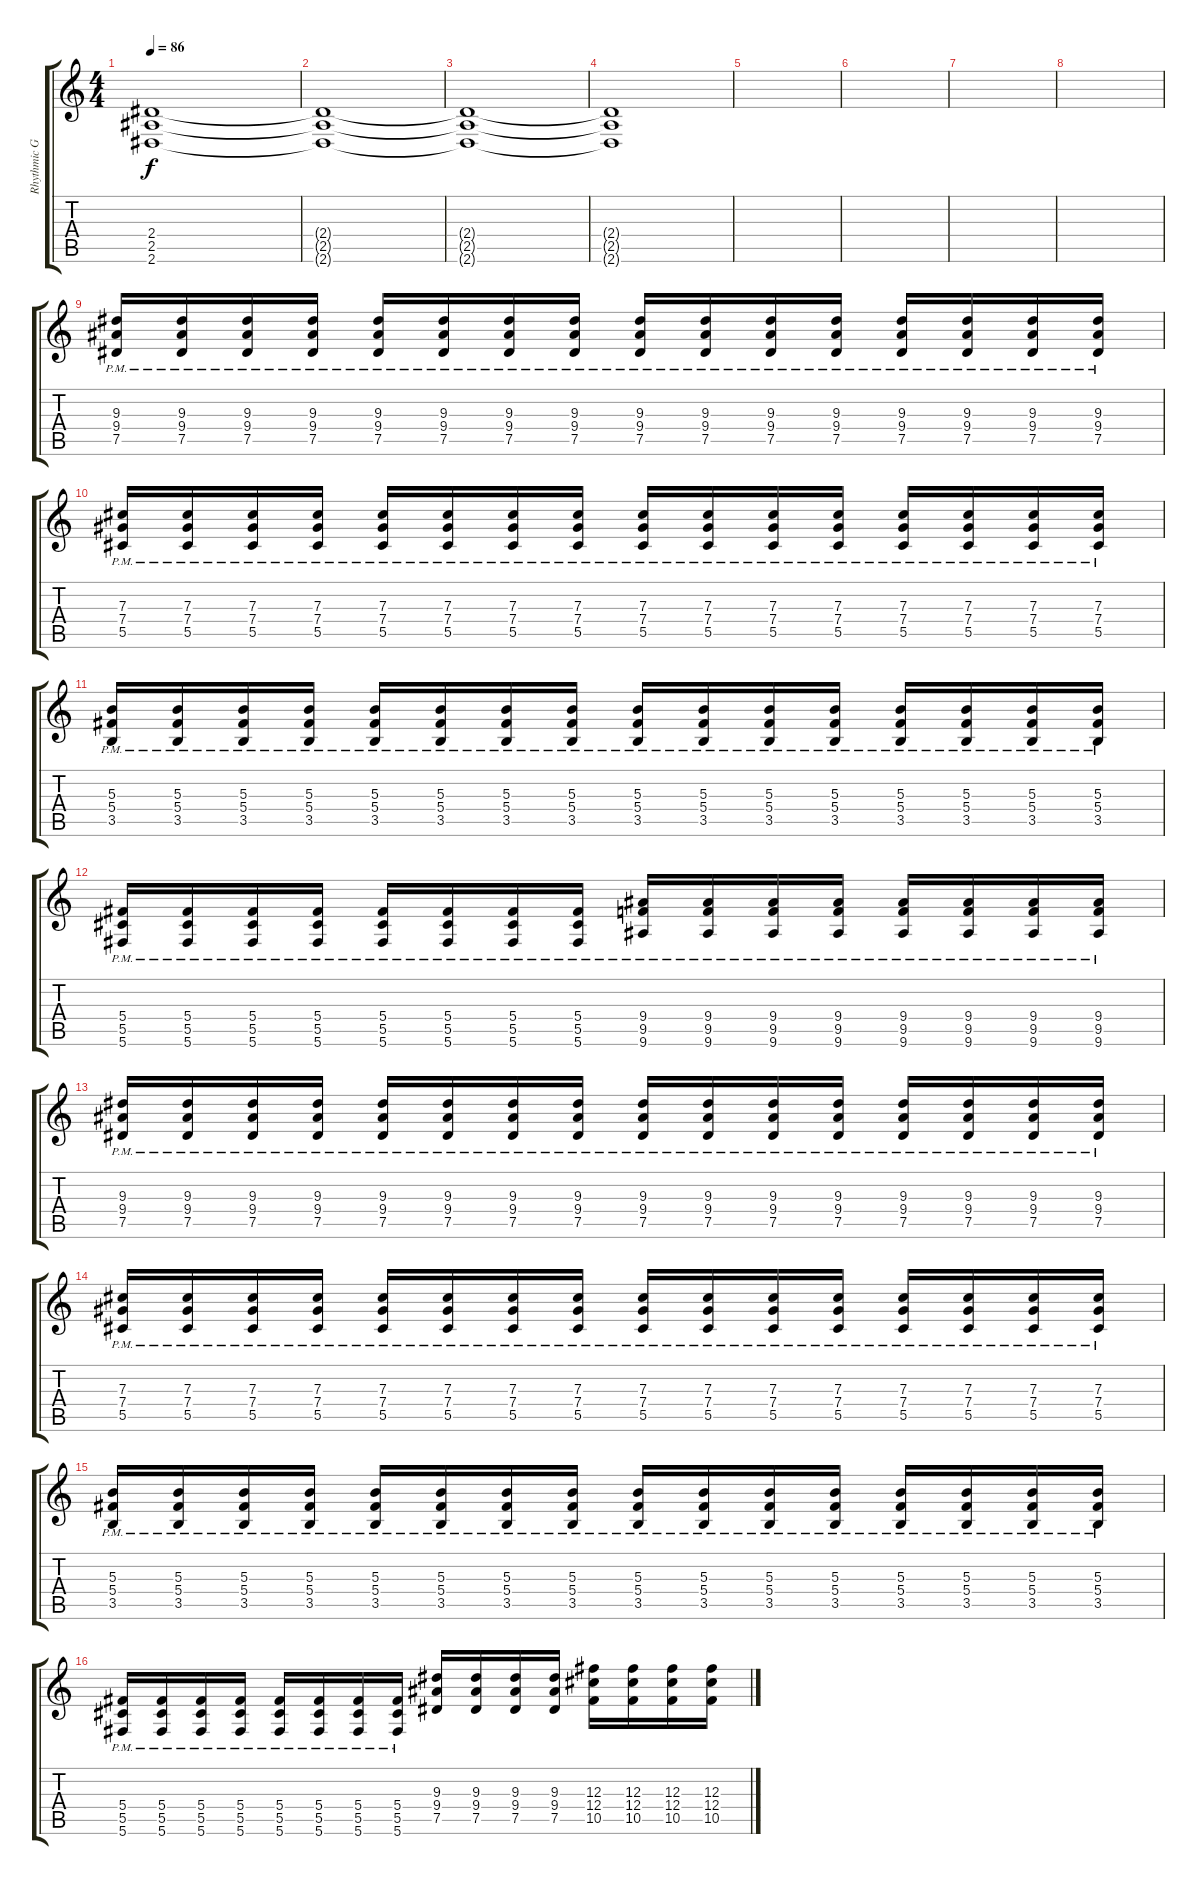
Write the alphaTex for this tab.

\track ("Rhythmic Guitar" "Rhythmic G") {instrument distortionguitar}
\staff {score tabs}
\tuning (Eb4 Bb3 Gb3 Db3 Ab2 Db2) {hide}
\ts (4 4)
\tempo 86
\clef g2
\ks c
(2.4 2.5 2.6).1{dy f} |
(2.4{t} 2.5{t} 2.6{t}).1 |
(2.4{t} 2.5{t} 2.6{t}).1 |
(2.4{t} 2.5{t} 2.6{t}).1 |
|
|
|
|
(9.3{pm} 9.4{pm} 7.5{pm}).16 (9.3{pm} 9.4{pm} 7.5{pm}).16 (9.3{pm} 9.4{pm} 7.5{pm}).16 (9.3{pm} 9.4{pm} 7.5{pm}).16 (9.3{pm} 9.4{pm} 7.5{pm}).16 (9.3{pm} 9.4{pm} 7.5{pm}).16 (9.3{pm} 9.4{pm} 7.5{pm}).16 (9.3{pm} 9.4{pm} 7.5{pm}).16 (9.3{pm} 9.4{pm} 7.5{pm}).16 (9.3{pm} 9.4{pm} 7.5{pm}).16 (9.3{pm} 9.4{pm} 7.5{pm}).16 (9.3{pm} 9.4{pm} 7.5{pm}).16 (9.3{pm} 9.4{pm} 7.5{pm}).16 (9.3{pm} 9.4{pm} 7.5{pm}).16 (9.3{pm} 9.4{pm} 7.5{pm}).16 (9.3{pm} 9.4{pm} 7.5{pm}).16 |
(7.3{pm} 7.4{pm} 5.5{pm}).16 (7.3{pm} 7.4{pm} 5.5{pm}).16 (7.3{pm} 7.4{pm} 5.5{pm}).16 (7.3{pm} 7.4{pm} 5.5{pm}).16 (7.3{pm} 7.4{pm} 5.5{pm}).16 (7.3{pm} 7.4{pm} 5.5{pm}).16 (7.3{pm} 7.4{pm} 5.5{pm}).16 (7.3{pm} 7.4{pm} 5.5{pm}).16 (7.3{pm} 7.4{pm} 5.5{pm}).16 (7.3{pm} 7.4{pm} 5.5{pm}).16 (7.3{pm} 7.4{pm} 5.5{pm}).16 (7.3{pm} 7.4{pm} 5.5{pm}).16 (7.3{pm} 7.4{pm} 5.5{pm}).16 (7.3{pm} 7.4{pm} 5.5{pm}).16 (7.3{pm} 7.4{pm} 5.5{pm}).16 (7.3{pm} 7.4{pm} 5.5{pm}).16 |
(5.3{pm} 5.4{pm} 3.5{pm}).16 (5.3{pm} 5.4{pm} 3.5{pm}).16 (5.3{pm} 5.4{pm} 3.5{pm}).16 (5.3{pm} 5.4{pm} 3.5{pm}).16 (5.3{pm} 5.4{pm} 3.5{pm}).16 (5.3{pm} 5.4{pm} 3.5{pm}).16 (5.3{pm} 5.4{pm} 3.5{pm}).16 (5.3{pm} 5.4{pm} 3.5{pm}).16 (5.3{pm} 5.4{pm} 3.5{pm}).16 (5.3{pm} 5.4{pm} 3.5{pm}).16 (5.3{pm} 5.4{pm} 3.5{pm}).16 (5.3{pm} 5.4{pm} 3.5{pm}).16 (5.3{pm} 5.4{pm} 3.5{pm}).16 (5.3{pm} 5.4{pm} 3.5{pm}).16 (5.3{pm} 5.4{pm} 3.5{pm}).16 (5.3{pm} 5.4{pm} 3.5{pm}).16 |
(5.4{pm} 5.5{pm} 5.6{pm}).16 (5.4{pm} 5.5{pm} 5.6{pm}).16 (5.4{pm} 5.5{pm} 5.6{pm}).16 (5.4{pm} 5.5{pm} 5.6{pm}).16 (5.4{pm} 5.5{pm} 5.6{pm}).16 (5.4{pm} 5.5{pm} 5.6{pm}).16 (5.4{pm} 5.5{pm} 5.6{pm}).16 (5.4{pm} 5.5{pm} 5.6{pm}).16 (9.4{pm} 9.5{pm} 9.6{pm}).16 (9.4{pm} 9.5{pm} 9.6{pm}).16 (9.4{pm} 9.5{pm} 9.6{pm}).16 (9.4{pm} 9.5{pm} 9.6{pm}).16 (9.4{pm} 9.5{pm} 9.6{pm}).16 (9.4{pm} 9.5{pm} 9.6{pm}).16 (9.4{pm} 9.5{pm} 9.6{pm}).16 (9.4{pm} 9.5{pm} 9.6{pm}).16 |
(9.3{pm} 9.4{pm} 7.5{pm}).16 (9.3{pm} 9.4{pm} 7.5{pm}).16 (9.3{pm} 9.4{pm} 7.5{pm}).16 (9.3{pm} 9.4{pm} 7.5{pm}).16 (9.3{pm} 9.4{pm} 7.5{pm}).16 (9.3{pm} 9.4{pm} 7.5{pm}).16 (9.3{pm} 9.4{pm} 7.5{pm}).16 (9.3{pm} 9.4{pm} 7.5{pm}).16 (9.3{pm} 9.4{pm} 7.5{pm}).16 (9.3{pm} 9.4{pm} 7.5{pm}).16 (9.3{pm} 9.4{pm} 7.5{pm}).16 (9.3{pm} 9.4{pm} 7.5{pm}).16 (9.3{pm} 9.4{pm} 7.5{pm}).16 (9.3{pm} 9.4{pm} 7.5{pm}).16 (9.3{pm} 9.4{pm} 7.5{pm}).16 (9.3{pm} 9.4{pm} 7.5{pm}).16 |
(7.3{pm} 7.4{pm} 5.5{pm}).16 (7.3{pm} 7.4{pm} 5.5{pm}).16 (7.3{pm} 7.4{pm} 5.5{pm}).16 (7.3{pm} 7.4{pm} 5.5{pm}).16 (7.3{pm} 7.4{pm} 5.5{pm}).16 (7.3{pm} 7.4{pm} 5.5{pm}).16 (7.3{pm} 7.4{pm} 5.5{pm}).16 (7.3{pm} 7.4{pm} 5.5{pm}).16 (7.3{pm} 7.4{pm} 5.5{pm}).16 (7.3{pm} 7.4{pm} 5.5{pm}).16 (7.3{pm} 7.4{pm} 5.5{pm}).16 (7.3{pm} 7.4{pm} 5.5{pm}).16 (7.3{pm} 7.4{pm} 5.5{pm}).16 (7.3{pm} 7.4{pm} 5.5{pm}).16 (7.3{pm} 7.4{pm} 5.5{pm}).16 (7.3{pm} 7.4{pm} 5.5{pm}).16 |
(5.3{pm} 5.4{pm} 3.5{pm}).16 (5.3{pm} 5.4{pm} 3.5{pm}).16 (5.3{pm} 5.4{pm} 3.5{pm}).16 (5.3{pm} 5.4{pm} 3.5{pm}).16 (5.3{pm} 5.4{pm} 3.5{pm}).16 (5.3{pm} 5.4{pm} 3.5{pm}).16 (5.3{pm} 5.4{pm} 3.5{pm}).16 (5.3{pm} 5.4{pm} 3.5{pm}).16 (5.3{pm} 5.4{pm} 3.5{pm}).16 (5.3{pm} 5.4{pm} 3.5{pm}).16 (5.3{pm} 5.4{pm} 3.5{pm}).16 (5.3{pm} 5.4{pm} 3.5{pm}).16 (5.3{pm} 5.4{pm} 3.5{pm}).16 (5.3{pm} 5.4{pm} 3.5{pm}).16 (5.3{pm} 5.4{pm} 3.5{pm}).16 (5.3{pm} 5.4{pm} 3.5{pm}).16 |
(5.4{pm} 5.5{pm} 5.6{pm}).16 (5.4{pm} 5.5{pm} 5.6{pm}).16 (5.4{pm} 5.5{pm} 5.6{pm}).16 (5.4{pm} 5.5{pm} 5.6{pm}).16 (5.4{pm} 5.5{pm} 5.6{pm}).16 (5.4{pm} 5.5{pm} 5.6{pm}).16 (5.4{pm} 5.5{pm} 5.6{pm}).16 (5.4{pm} 5.5{pm} 5.6{pm}).16 (9.3 9.4 7.5).16 (9.3 9.4 7.5).16 (9.3 9.4 7.5).16 (9.3 9.4 7.5).16 (12.3 12.4 10.5).16 (12.3 12.4 10.5).16 (12.3 12.4 10.5).16 (12.3 12.4 10.5).16
